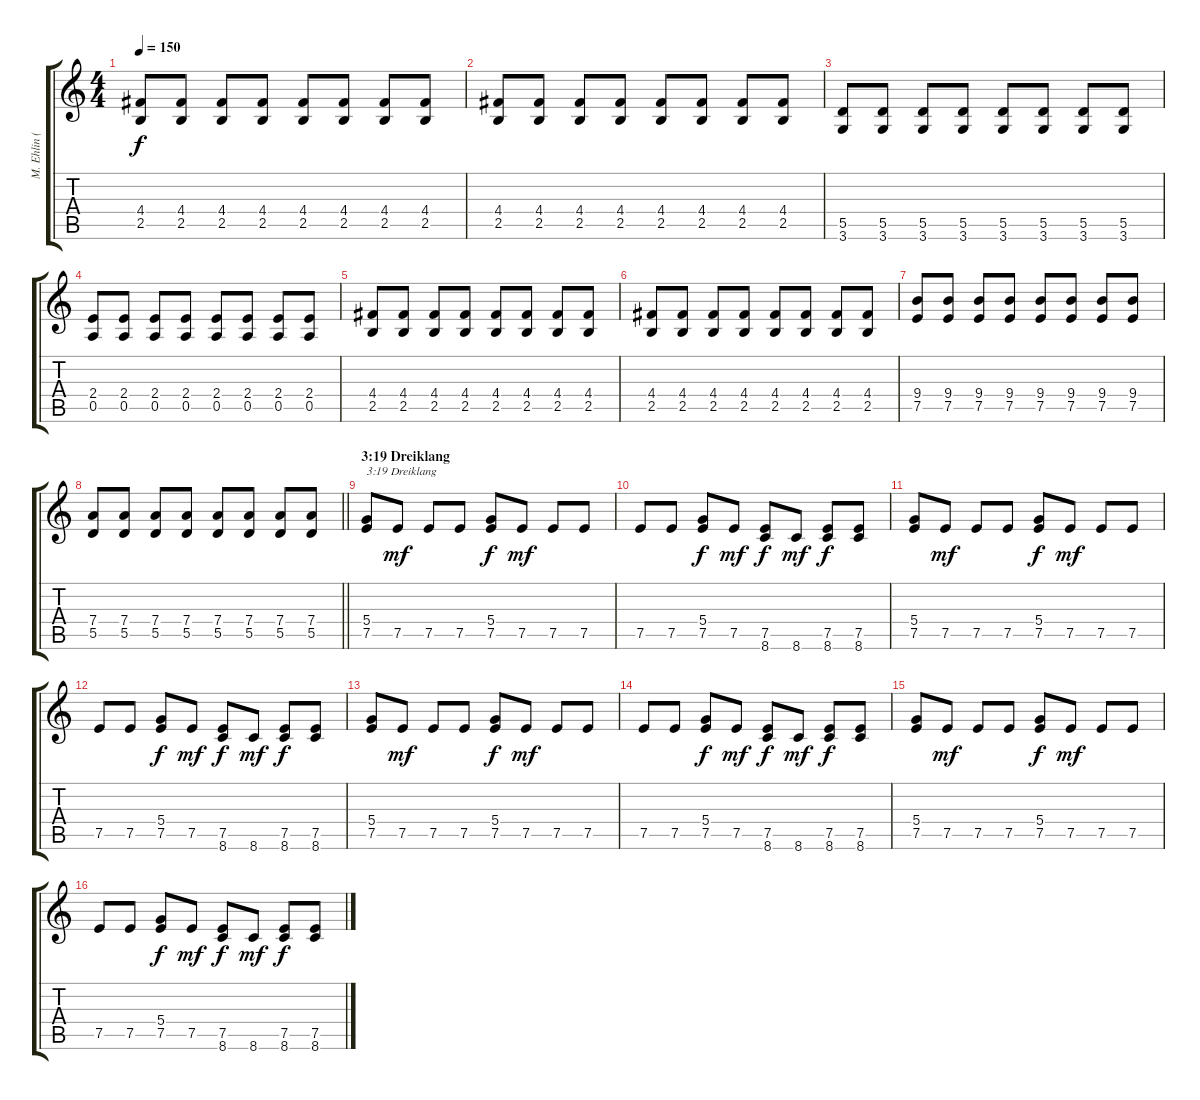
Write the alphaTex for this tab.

\track ("M. Ehlin (right guitar)" "M. Ehlin (") {instrument distortionguitar}
\staff {score tabs}
\tuning (E4 B3 G3 D3 A2 E2) {hide}
\ts (4 4)
\tempo 150
\clef g2
\ks c
(4.4 2.5).8{dy f} (4.4 2.5).8 (4.4 2.5).8 (4.4 2.5).8 (4.4 2.5).8 (4.4 2.5).8 (4.4 2.5).8 (4.4 2.5).8 |
(4.4 2.5).8 (4.4 2.5).8 (4.4 2.5).8 (4.4 2.5).8 (4.4 2.5).8 (4.4 2.5).8 (4.4 2.5).8 (4.4 2.5).8 |
(5.5 3.6).8 (5.5 3.6).8 (5.5 3.6).8 (5.5 3.6).8 (5.5 3.6).8 (5.5 3.6).8 (5.5 3.6).8 (5.5 3.6).8 |
(2.4 0.5).8 (2.4 0.5).8 (2.4 0.5).8 (2.4 0.5).8 (2.4 0.5).8 (2.4 0.5).8 (2.4 0.5).8 (2.4 0.5).8 |
(4.4 2.5).8 (4.4 2.5).8 (4.4 2.5).8 (4.4 2.5).8 (4.4 2.5).8 (4.4 2.5).8 (4.4 2.5).8 (4.4 2.5).8 |
(4.4 2.5).8 (4.4 2.5).8 (4.4 2.5).8 (4.4 2.5).8 (4.4 2.5).8 (4.4 2.5).8 (4.4 2.5).8 (4.4 2.5).8 |
(9.4 7.5).8 (9.4 7.5).8 (9.4 7.5).8 (9.4 7.5).8 (9.4 7.5).8 (9.4 7.5).8 (9.4 7.5).8 (9.4 7.5).8 |
\barLineRight lightlight
(7.4 5.5).8 (7.4 5.5).8 (7.4 5.5).8 (7.4 5.5).8 (7.4 5.5).8 (7.4 5.5).8 (7.4 5.5).8 (7.4 5.5).8 |
\section ("" "3:19 Dreiklang")
(5.4 7.5).8{txt "3:19 Dreiklang"} 7.5.8{dy mf} 7.5.8 7.5.8 (5.4 7.5).8{dy f} 7.5.8{dy mf} 7.5.8 7.5.8 |
7.5.8 7.5.8 (5.4 7.5).8{dy f} 7.5.8{dy mf} (7.5 8.6).8{dy f} 8.6.8{dy mf} (7.5 8.6).8{dy f} (7.5 8.6).8 |
(5.4 7.5).8 7.5.8{dy mf} 7.5.8 7.5.8 (5.4 7.5).8{dy f} 7.5.8{dy mf} 7.5.8 7.5.8 |
7.5.8 7.5.8 (5.4 7.5).8{dy f} 7.5.8{dy mf} (7.5 8.6).8{dy f} 8.6.8{dy mf} (7.5 8.6).8{dy f} (7.5 8.6).8 |
(5.4 7.5).8 7.5.8{dy mf} 7.5.8 7.5.8 (5.4 7.5).8{dy f} 7.5.8{dy mf} 7.5.8 7.5.8 |
7.5.8 7.5.8 (5.4 7.5).8{dy f} 7.5.8{dy mf} (7.5 8.6).8{dy f} 8.6.8{dy mf} (7.5 8.6).8{dy f} (7.5 8.6).8 |
(5.4 7.5).8 7.5.8{dy mf} 7.5.8 7.5.8 (5.4 7.5).8{dy f} 7.5.8{dy mf} 7.5.8 7.5.8 |
7.5.8 7.5.8 (5.4 7.5).8{dy f} 7.5.8{dy mf} (7.5 8.6).8{dy f} 8.6.8{dy mf} (7.5 8.6).8{dy f} (7.5 8.6).8
